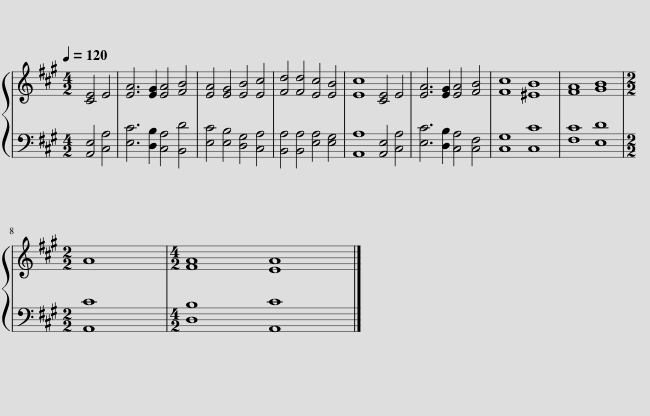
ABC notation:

X:1
%%score { 1 | 2 }
L:1/8
Q:1/4=120
M:4/2
I:linebreak $
K:A
V:1 treble
V:2 bass
V:1
 [CE]4 E4 | [EA]6 [EG]2 [EA]4 [FB]4 | [EA]4 [EG]4 [EB]4 [Ec]4 | [Fd]4 [Fd]4 [Ec]4 [EB]4 | [Ec]8 [CE]4 E4 | %5
 [EA]6 [EG]2 [EA]4 [FB]4 | [Fc]8 [^EB]8 | [FA]8 [GB]8 |$[M:2/2] A8 |[M:4/2] [FA]8 [EA]8 |] %10
V:2
 [A,,E,]4 [C,A,]4 | [E,C]6 [D,B,]2 [C,A,]4 [B,,D]4 | [E,C]4 [E,B,]4 [D,G,]4 [C,A,]4 | [B,,A,]4 [B,,A,]4 [E,A,]4 [E,G,]4 | [A,,A,]8 [A,,E,]4 [C,A,]4 | %5
 [E,C]6 [D,B,]2 [C,A,]4 [C,F,]4 | [C,G,]8 [C,C]8 | [F,C]8 [E,D]8 |$[M:2/2] [A,,C]8 |[M:4/2] [D,B,]8 [A,,C]8 |] %10
